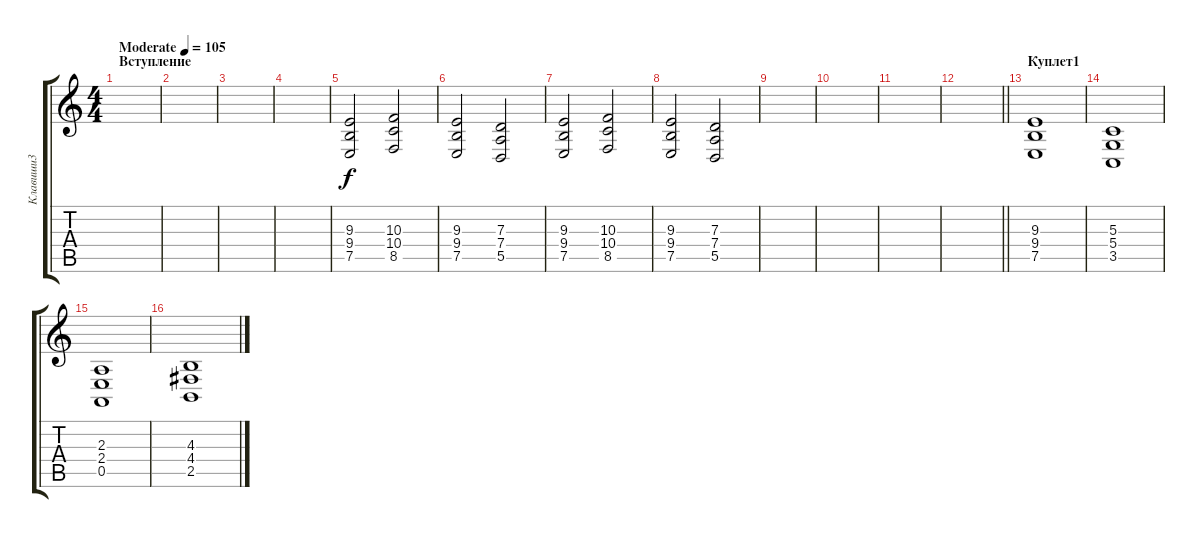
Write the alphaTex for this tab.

\track ("Клавиши3" "Клавиши3") {instrument stringensemble1}
\staff {score tabs}
\tuning (E4 B3 G3 D3 A2 E2) {hide}
\ts (4 4)
\section ("" "Вступление")
\tempo (105 "Moderate")
\clef g2
\ks c
|
|
|
|
(9.3 9.4 7.5).2 (10.3 10.4 8.5).2 |
(9.3 9.4 7.5).2 (7.3 7.4 5.5).2 |
(9.3 9.4 7.5).2 (10.3 10.4 8.5).2 |
(9.3 9.4 7.5).2 (7.3 7.4 5.5).2 |
|
|
|
\barLineRight lightlight
|
\section ("" "Куплет1")
(9.3 9.4 7.5).1 |
(5.3 5.4 3.5).1 |
(2.3 2.4 0.5).1 |
(4.3 4.4 2.5).1
